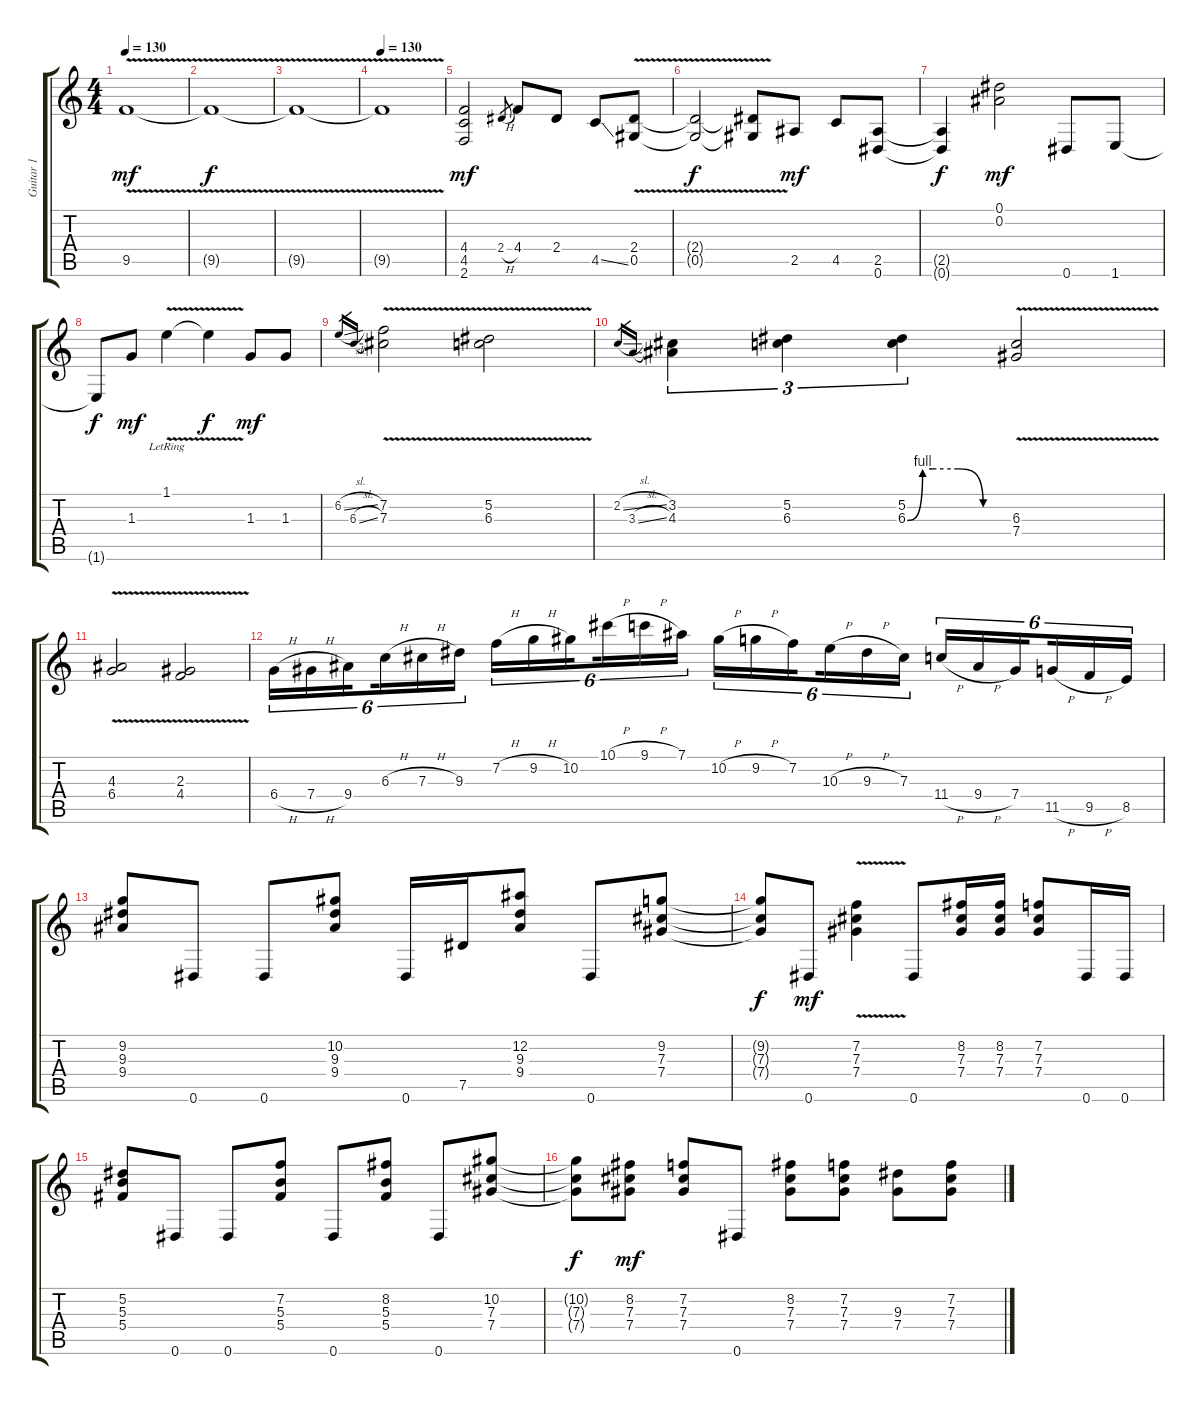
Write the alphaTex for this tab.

\track ("Guitar 1" "Guitar 1") {instrument overdrivenguitar}
\staff {score tabs}
\tuning (Eb4 Bb3 Gb3 Db3 Ab2 Eb2) {hide}
\ts (4 4)
\tempo 130
\clef g2
\ks c
9.5{v}.1{dy mf} |
9.5{v t}.1{dy f} |
9.5{v t}.1 |
\tempo 130
9.5{v t}.1 |
(4.4 4.5 2.6).2{dy mf} 2.4{h}.8{gr} 4.4.8 2.4.8 4.5{ss}.8 (2.4{v} 0.5{v}).8 |
(2.4{v t} 0.5{v t}).2{dy f} (2.4{t} 0.5{t}).8 2.5.8{dy mf} 4.5.8 (2.5 0.6).8 |
(2.5{t} 0.6{t}).4{dy f} (0.1 0.2).2{dy mf} 0.6.8 1.6.8 |
1.6{t}.8{dy f} 1.3.8{dy mf} 1.1{v lr}.4 1.1{t}.4{dy f} 1.3.8{dy mf} 1.3.8 |
6.2{sl}.16{gr} 6.3{sl}.16{gr} (7.2{v} 7.3{v}).2 (5.2{v} 6.3{v}).2 |
2.2{sl}.16{gr} 3.3{sl}.16{gr} (3.2 4.3).4{tu (3 2)} (5.2 6.3).4{tu (3 2)} (5.2 6.3{be (custom 0 0 9 4 15 4 30 4 45 0 60 0)}).4{tu (3 2)} (6.3{v} 7.4{v}).2 |
(4.3{v} 6.4{v}).2 (2.3{v} 4.4{v}).2 |
6.4{h}.16{tu (6 4)} 7.4{h}.16{tu (6 4)} 9.4.16{tu (6 4) beam splitsecondary} 6.3{h}.16{tu (6 4)} 7.3{h}.16{tu (6 4)} 9.3.16{tu (6 4)} 7.2{h}.16{tu (6 4)} 9.2{h}.16{tu (6 4)} 10.2.16{tu (6 4) beam splitsecondary} 10.1{h}.16{tu (6 4)} 9.1{h}.16{tu (6 4)} 7.1.16{tu (6 4)} 10.2{h}.16{tu (6 4)} 9.2{h}.16{tu (6 4)} 7.2.16{tu (6 4) beam splitsecondary} 10.3{h}.16{tu (6 4)} 9.3{h}.16{tu (6 4)} 7.3.16{tu (6 4)} 11.4{h}.16{tu (6 4)} 9.4{h}.16{tu (6 4)} 7.4.16{tu (6 4) beam splitsecondary} 11.5{h}.16{tu (6 4)} 9.5{h}.16{tu (6 4)} 8.5.16{tu (6 4)} |
(9.2 9.3 9.4).8 0.6.8 0.6.8 (10.2 9.3 9.4).8 0.6.16 7.5.16 (12.2 9.3 9.4).8 0.6.8 (9.2 7.3 7.4).8 |
(9.2{t} 7.3{t} 7.4{t}).8{dy f} 0.6.8{dy mf} (7.2{v} 7.3{v} 7.4{v}).4 0.6.8 (8.2 7.3 7.4).16 (8.2 7.3 7.4).16 (7.2 7.3 7.4).8 0.6.16 0.6.16 |
(5.2 5.3 5.4).8 0.6.8 0.6.8 (7.2 5.3 5.4).8 0.6.8 (8.2 5.3 5.4).8 0.6.8 (10.2 7.3 7.4).8 |
(10.2{t} 7.3{t} 7.4{t}).8{dy f} (8.2 7.3 7.4).8{dy mf} (7.2 7.3 7.4).8 0.6.8 (8.2 7.3 7.4).8 (7.2 7.3 7.4).8 (9.3 7.4).8 (7.2 7.3 7.4).8
